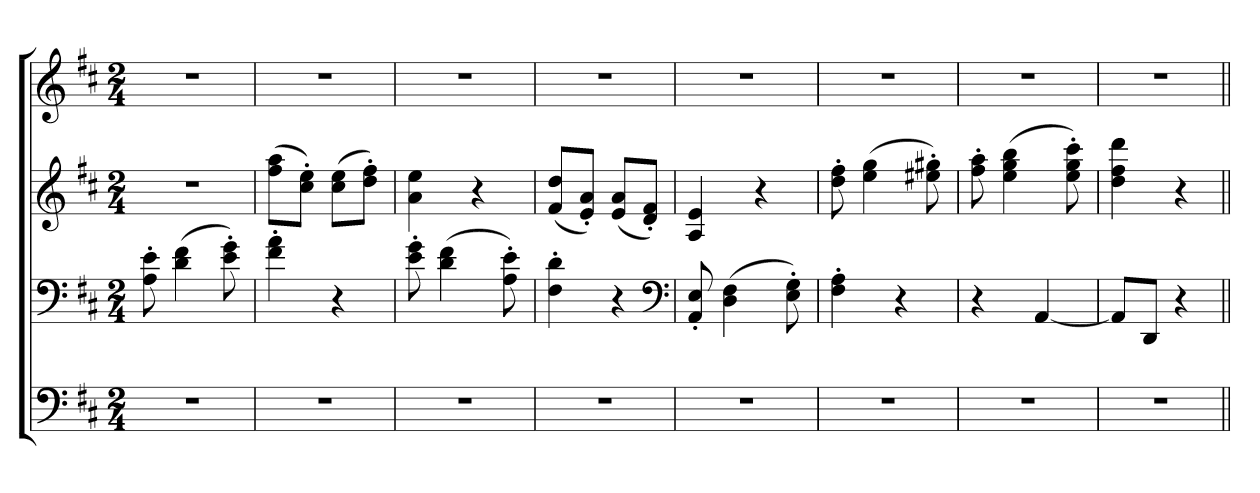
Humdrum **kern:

**kern	**kern	**kern	**kern
*part4	*part3	*part2	*part1
*staff4	*staff3	*staff2	*staff1
*clefF4	*clefF4	*clefG2	*clefG2
*k[f#c#]	*k[f#c#]	*k[f#c#]	*k[f#c#]
*D:	*D:	*D:	*D:
*M2/4	*M2/4	*M2/4	*M2/4
=	=	=	=
2r	8A' 8e'	2r	2r
.	(4d 4f#	.	.
.	8e' 8g')	.	.
=	=	=	=
2r	4f#' 4a'	(8ff# 8aaL	2r
.	.	8cc#' 8ee'J)	.
.	4r	(8cc# 8eeL	.
.	.	8dd' 8ff#'J)	.
=	=	=	=
2r	8e' 8g'	4a 4ee	2r
.	(4d 4f#	.	.
.	.	4r	.
.	8A' 8e')	.	.
=	=	=	=
2r	4F#' 4d'	(8f# 8ddL	2r
.	.	8e' 8a'J)	.
.	4r	(8e 8aL	.
.	.	8d' 8f#'J)	.
*	*clefF4	*	*
=	=	=	=
2r	8AA' 8E'	4A 4e	2r
.	(4D 4F#	.	.
.	.	4r	.
.	8E' 8G')	.	.
=	=	=	=
2r	4F#' 4A'	8dd' 8ff#'	2r
.	.	(4ee 4gg	.
.	4r	.	.
.	.	8ee#X' 8gg#X')	.
=	=	=	=
2r	4r	8ff#' 8aa'	2r
.	.	(4ee 4gg 4bb	.
.	[4AA	.	.
.	.	8ee' 8gg' 8ccc#')	.
=	=	=	=
2r	8AAL]	4dd 4ff# 4ddd	2r
.	8DDJ	.	.
.	4r	4r	.
=||	=||	=||	=||
*-	*-	*-	*-
